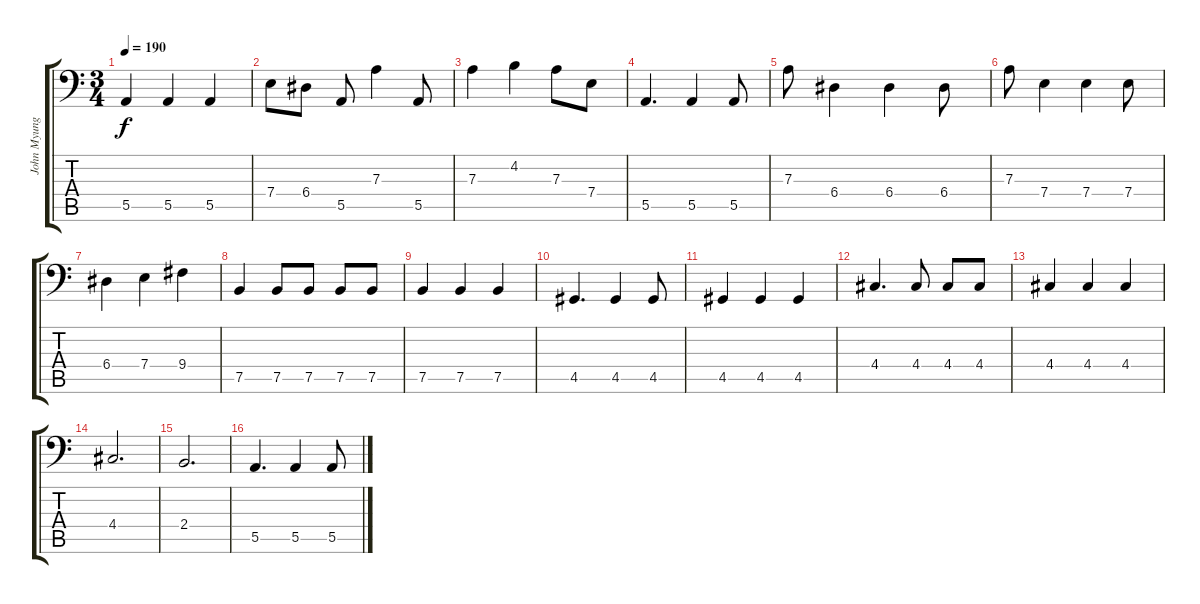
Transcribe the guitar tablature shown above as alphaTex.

\track ("John Myung - Bass" "John Myung") {instrument electricbassfinger}
\staff {score tabs}
\tuning (C3 G2 D2 A1 E1 B0) {hide}
\ts (3 4)
\tempo 190
\clef f4
\ks c
5.5.4{dy f} 5.5.4 5.5.4 |
7.4.8 6.4.8 5.5.8 7.3.4 5.5.8 |
7.3.4 4.2.4 7.3.8 7.4.8 |
5.5.4{d} 5.5.4 5.5.8 |
7.3.8 6.4.4 6.4.4 6.4.8 |
7.3.8 7.4.4 7.4.4 7.4.8 |
6.4.4 7.4.4 9.4.4 |
7.5.4 7.5.8 7.5.8 7.5.8 7.5.8 |
7.5.4 7.5.4 7.5.4 |
4.5.4{d} 4.5.4 4.5.8 |
4.5.4 4.5.4 4.5.4 |
4.4.4{d} 4.4.8 4.4.8 4.4.8 |
4.4.4 4.4.4 4.4.4 |
4.4.2{d} |
2.4.2{d} |
5.5.4{d} 5.5.4 5.5.8
